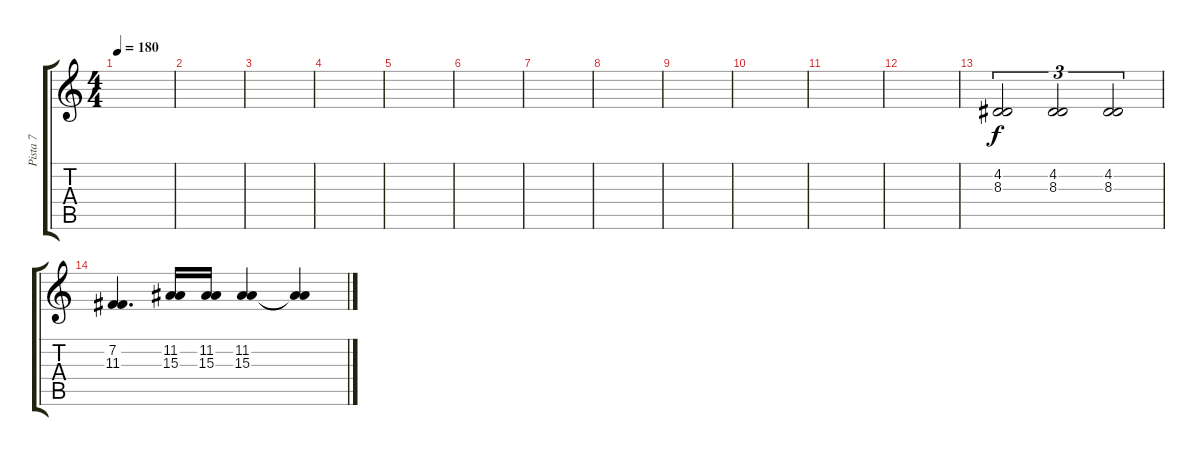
\track ("Pista 7" "Pista 7") {instrument brasssection}
\staff {score tabs}
\tuning (E4 B3 G3 D3 A2 E2) {hide}
\ts (4 4)
\tempo 180
\clef g2
\ks c
|
|
|
|
|
|
|
|
|
|
|
|
(4.2 8.3).2{tu (3 2) volume 16 balance 16} (4.2 8.3).2{tu (3 2)} (4.2 8.3).2{tu (3 2)} |
(7.2 11.3).4{d} (11.2 15.3).16 (11.2 15.3).16 (11.2 15.3).4 (11.2{t} 15.3{t}).4
